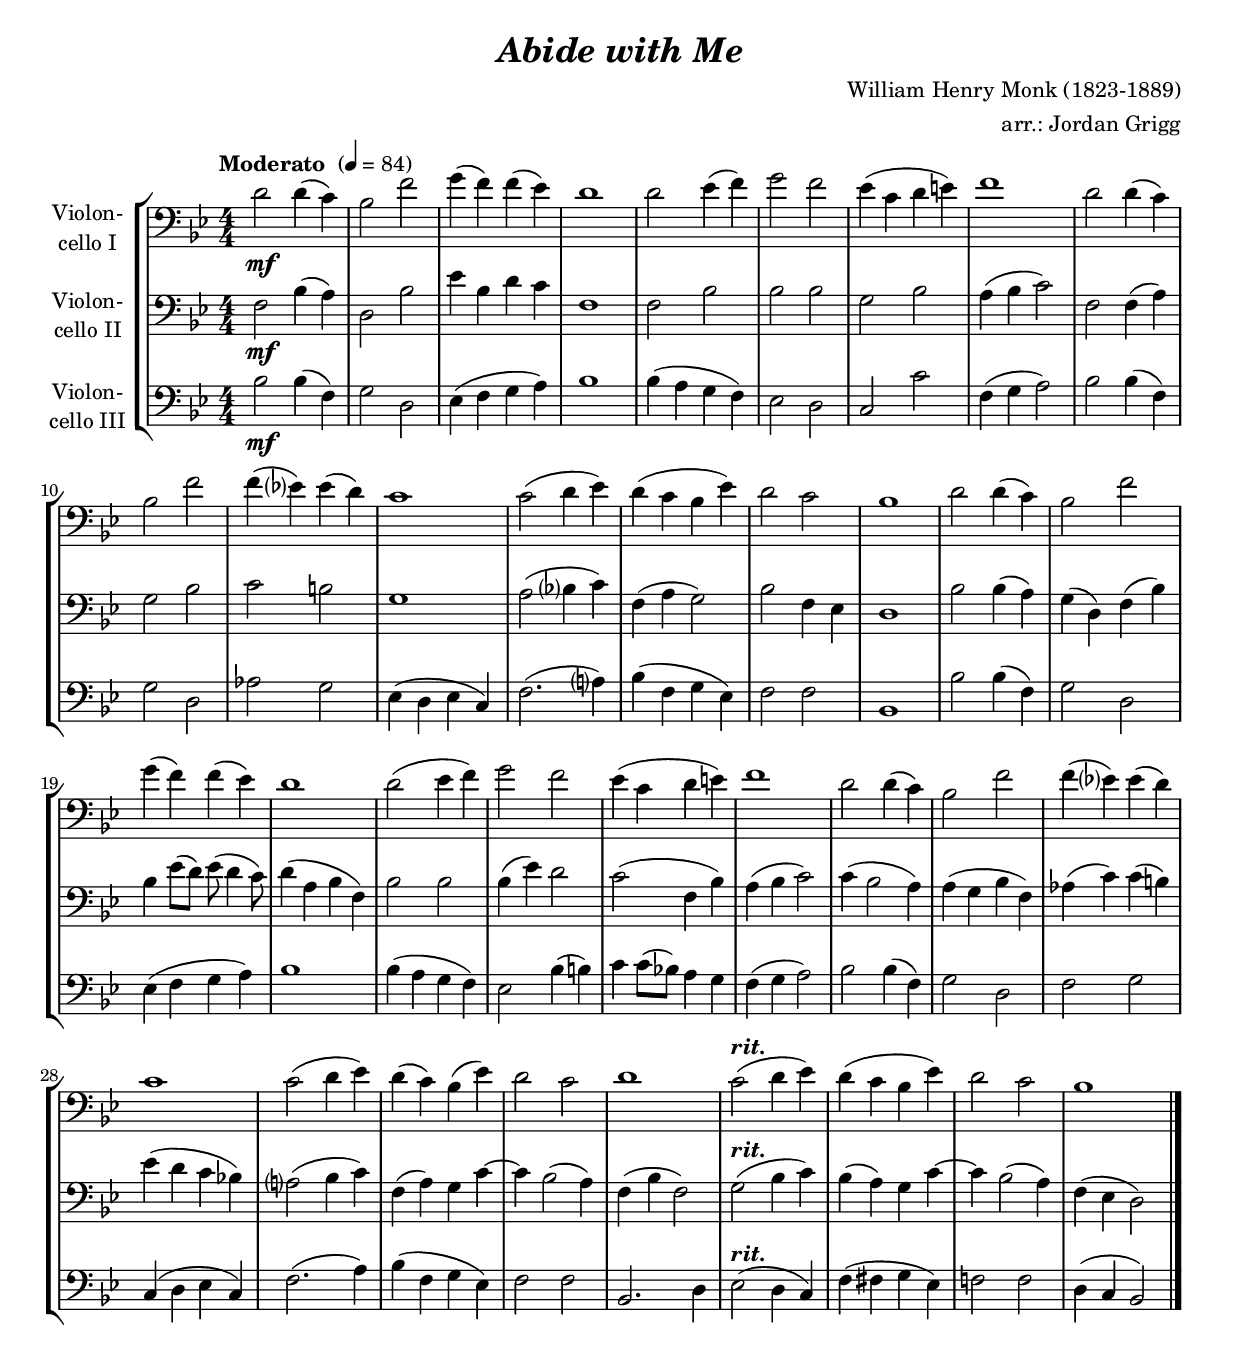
\version "2.14.2"
\include "deutsch.ly"

#(set-global-staff-size 18.8)

\header {
  title    = \markup \bold \italic "Abide with Me"
  composer = "William Henry Monk (1823-1889)"
  arranger = "arr.: Jordan Grigg"
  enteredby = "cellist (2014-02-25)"
}

voiceconsts = {
 \key b \major
 \time 4/4
 \clef "bass"
 \numericTimeSignature
 \compressFullBarRests
 \tempo "Moderato " 4=84
}

mihi = "clarinet"
milo = "bassoon"

rit = \markup \bold \italic "rit."

va = \relative c'' {
  \voiceconsts

  d2\mf d4( c)
  b2 f'
  g4( f) f( es)
  d1
  d2 es4( f)
  g2 f
  es4( c d e)

  f1
  d2 d4( c)
  b2 f'
  f4( es?) es( d)
  c1
  c2( d4 es)
  d( c b es)

  d2 c
  b1
  d2 d4( c)
  b2 f'
  g4( f) f( es)
  d1
  d2( es4 f)

  g2 f
  es4( c d e)
  f1
  d2 d4( c)
  b2 f'
  f4( es?) es( d)
  c1

  c2( d4 es)
  d( c) b( es)
  d2 c
  d1

  c2(^\rit d4 es)
  d( c b es)
  d2 c
  b1 \bar "|."
}

vb = \relative c' {
  \voiceconsts

  f2\mf b4( a)
  d,2 b'
  es4 b d c
  f,1
  f2 b
  b b
  g b

  a4( b c2)
  f, f4( a)
  g2 b
  c h
  g1
  a2( b?4 c)
  f,( a g2)

  b f4 es
  d1
  b'2 b4( a)
  g( d) f( b)
  b es8( d) es( d4 c8)
  d4( a b f)
  b2 b

  b4( es) d2
  c( f,4 b)
  a( b c2)
  c4( b2 a4)
  a( g b f)
  as( c) c( h)

  es( d c b!)
  a?2( b4 c)
  f,( a) g c~
  c b2( a4)
  f( b f2)

  g(^\rit b4 c)
  b( a) g c~
  c b2( a4)
  f( es d2) \bar "|."
}

vc = \relative c'' {
  \voiceconsts

  b2\mf b4( f)
  g2 d
  es4( f g a)
  b1
  b4( a g f)
  es2 d
  c c'

  f,4( g a2)
  b b4( f)
  g2 d
  as' g
  es4( d es c)
  f2.( a?4)
  b( f g es)

  f2 f
  b,1
  b'2 b4( f)
  g2 d
  es4( f g a)
  b1
  b4( a g f)

  es2 b'4( h)
  c c8( b!) a4 g
  f( g a2)
  b b4( f)
  g2 d
  f g

  c,4( d es c)
  f2.( a4)
  b( f g es)
  f2 f
  b,2. d4

  es2(^\rit d4 c)
  f( fis g es)
  f!2 f
  d4( c b2) \bar "|."
}


music = \new StaffGroup <<
      \new Staff {
	\set Staff.midiInstrument = \mihi
	\set Staff.instrumentName = \markup \center-column { "Violon-" "cello I" }
	\transpose b b, { \va }
      }

      \new Staff {
	\set Staff.midiInstrument = \milo
	\set Staff.instrumentName = \markup \center-column { "Violon-" "cello II" }
	\transpose b b, { \vb }
      }

      \new Staff {
	\set Staff.midiInstrument = \milo
	\set Staff.instrumentName = \markup \center-column { "Violon-" "cello III" }
	\transpose b b, { \vc }
      }
>>

\book {
  \score {
    \music
    \layout {}
  }

  \score {
    \unfoldRepeats \music

    \midi {
      \context {
        \Score
      }
    }
  }
}
